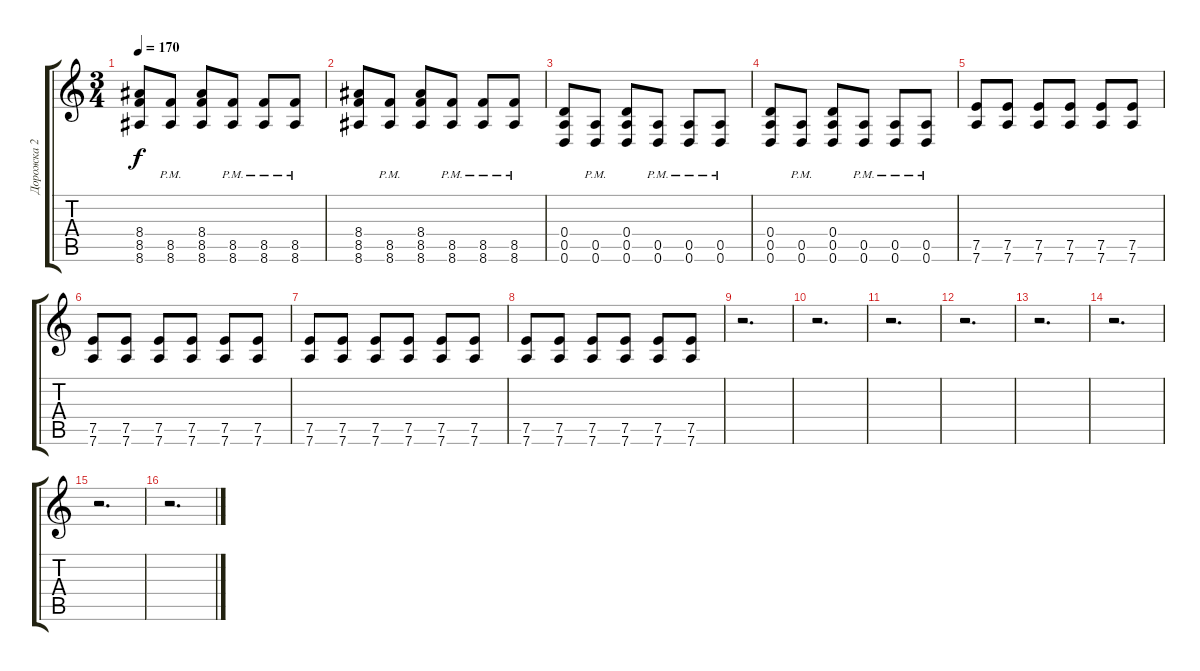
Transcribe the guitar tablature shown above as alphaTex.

\track ("Дорожка 2" "Дорожка 2") {instrument overdrivenguitar}
\staff {score tabs}
\tuning (E4 B3 G3 D3 A2 D2) {hide}
\ts (3 4)
\tempo 170
\clef g2
\ks c
(8.4 8.5 8.6).8{dy f} (8.5{pm} 8.6{pm}).8 (8.4 8.5 8.6).8 (8.5{pm} 8.6{pm}).8 (8.5{pm} 8.6{pm}).8 (8.5{pm} 8.6{pm}).8 |
(8.4 8.5 8.6).8 (8.5{pm} 8.6{pm}).8 (8.4 8.5 8.6).8 (8.5{pm} 8.6{pm}).8 (8.5{pm} 8.6{pm}).8 (8.5{pm} 8.6{pm}).8 |
(0.4 0.5 0.6).8 (0.5{pm} 0.6{pm}).8 (0.4 0.5 0.6).8 (0.5{pm} 0.6{pm}).8 (0.5{pm} 0.6{pm}).8 (0.5{pm} 0.6{pm}).8 |
(0.4 0.5 0.6).8 (0.5{pm} 0.6{pm}).8 (0.4 0.5 0.6).8 (0.5{pm} 0.6{pm}).8 (0.5{pm} 0.6{pm}).8 (0.5{pm} 0.6{pm}).8 |
(7.5 7.6).8 (7.5 7.6).8 (7.5 7.6).8 (7.5 7.6).8 (7.5 7.6).8 (7.5 7.6).8 |
(7.5 7.6).8 (7.5 7.6).8 (7.5 7.6).8 (7.5 7.6).8 (7.5 7.6).8 (7.5 7.6).8 |
(7.5 7.6).8 (7.5 7.6).8 (7.5 7.6).8 (7.5 7.6).8 (7.5 7.6).8 (7.5 7.6).8 |
(7.5 7.6).8 (7.5 7.6).8 (7.5 7.6).8 (7.5 7.6).8 (7.5 7.6).8 (7.5 7.6).8 |
r.2{d} |
r.2{d} |
r.2{d} |
r.2{d} |
r.2{d} |
r.2{d} |
r.2{d} |
r.2{d}
